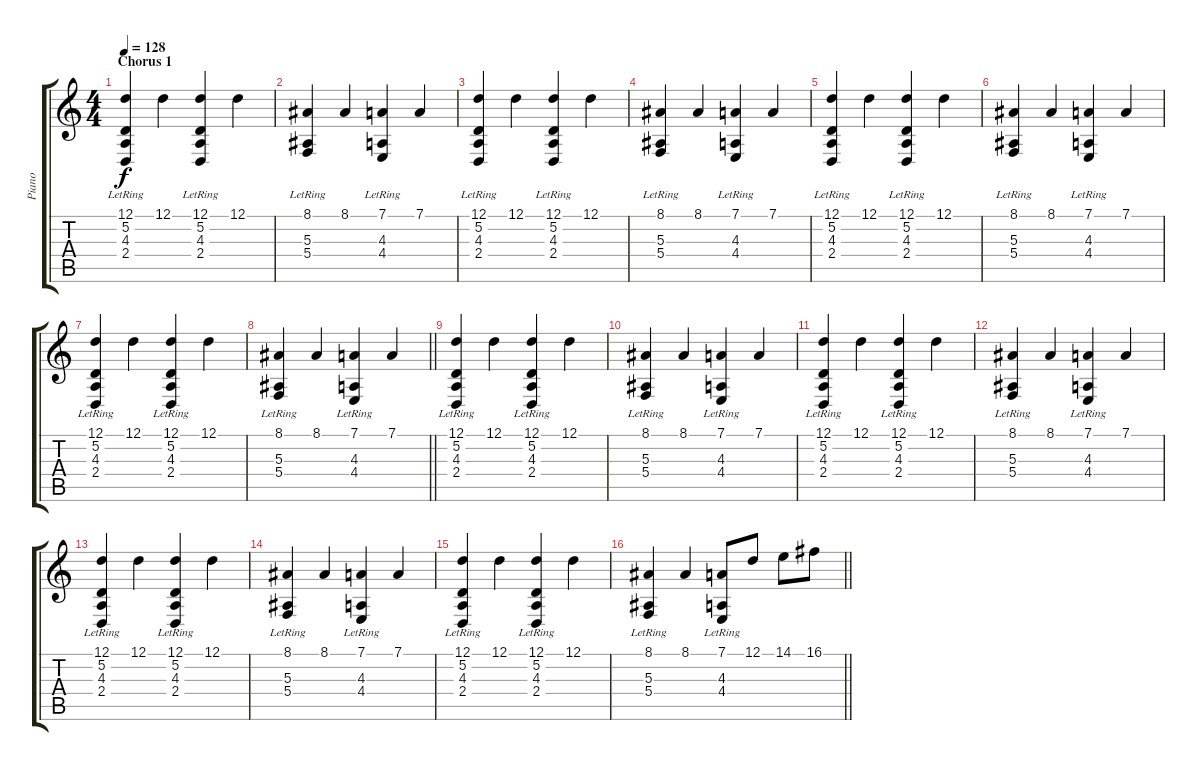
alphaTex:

\track ("Piano" "Piano") {instrument acousticgrandpiano}
\staff {score tabs}
\tuning (D4 A3 F3 C3 G2 D2) {hide}
\ts (4 4)
\section ("" "Chorus 1")
\tempo 128
\clef g2
\ks c
(12.1 5.2{lr} 4.3{lr} 2.4{lr}).4{dy f} 12.1.4 (12.1 5.2{lr} 4.3{lr} 2.4{lr}).4 12.1.4 |
(8.1 5.3{lr} 5.4{lr}).4 8.1.4 (7.1 4.3{lr} 4.4{lr}).4 7.1.4 |
(12.1 5.2{lr} 4.3{lr} 2.4{lr}).4 12.1.4 (12.1 5.2{lr} 4.3{lr} 2.4{lr}).4 12.1.4 |
(8.1 5.3{lr} 5.4{lr}).4 8.1.4 (7.1 4.3{lr} 4.4{lr}).4 7.1.4 |
(12.1 5.2{lr} 4.3{lr} 2.4{lr}).4 12.1.4 (12.1 5.2{lr} 4.3{lr} 2.4{lr}).4 12.1.4 |
(8.1 5.3{lr} 5.4{lr}).4 8.1.4 (7.1 4.3{lr} 4.4{lr}).4 7.1.4 |
(12.1 5.2{lr} 4.3{lr} 2.4{lr}).4 12.1.4 (12.1 5.2{lr} 4.3{lr} 2.4{lr}).4 12.1.4 |
\barLineRight lightlight
(8.1 5.3{lr} 5.4{lr}).4 8.1.4 (7.1 4.3{lr} 4.4{lr}).4 7.1.4 |
(12.1 5.2{lr} 4.3{lr} 2.4{lr}).4 12.1.4 (12.1 5.2{lr} 4.3{lr} 2.4{lr}).4 12.1.4 |
(8.1 5.3{lr} 5.4{lr}).4 8.1.4 (7.1 4.3{lr} 4.4{lr}).4 7.1.4 |
(12.1 5.2{lr} 4.3{lr} 2.4{lr}).4 12.1.4 (12.1 5.2{lr} 4.3{lr} 2.4{lr}).4 12.1.4 |
(8.1 5.3{lr} 5.4{lr}).4 8.1.4 (7.1 4.3{lr} 4.4{lr}).4 7.1.4 |
(12.1 5.2{lr} 4.3{lr} 2.4{lr}).4 12.1.4 (12.1 5.2{lr} 4.3{lr} 2.4{lr}).4 12.1.4 |
(8.1 5.3{lr} 5.4{lr}).4 8.1.4 (7.1 4.3{lr} 4.4{lr}).4 7.1.4 |
(12.1 5.2{lr} 4.3{lr} 2.4{lr}).4 12.1.4 (12.1 5.2{lr} 4.3{lr} 2.4{lr}).4 12.1.4 |
\barLineRight lightlight
(8.1 5.3{lr} 5.4{lr}).4 8.1.4 (7.1 4.3{lr} 4.4{lr}).8 12.1.8{volume 14} 14.1.8 16.1.8
